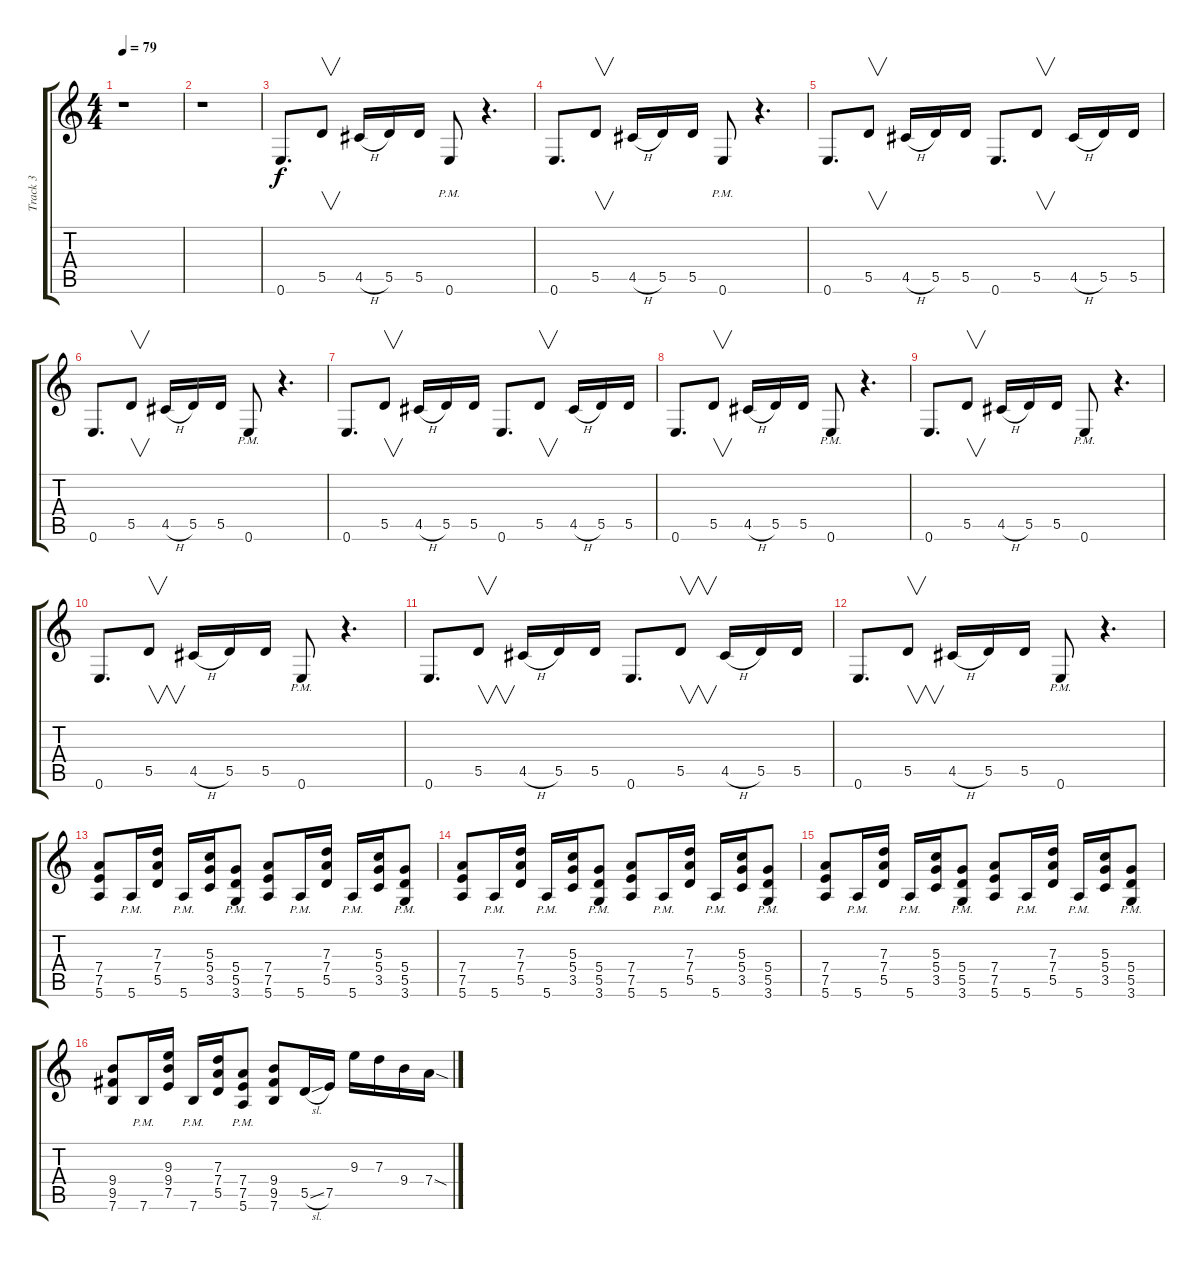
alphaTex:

\track ("Track 3" "Track 3") {instrument distortionguitar}
\staff {score tabs}
\tuning (E4 B3 G3 D3 A2 E2) {hide}
\ts (4 4)
\tempo 79
\clef g2
\ks c
r.1{dy f instrument distortionguitar} |
r.1 |
0.6.8{d} 5.5.8{v} 4.5{h}.16 5.5.16 5.5.16 0.6{pm}.8 r.4{d} |
0.6.8{d} 5.5.8{v} 4.5{h}.16 5.5.16 5.5.16 0.6{pm}.8 r.4{d} |
0.6.8{d} 5.5.8{v} 4.5{h}.16 5.5.16 5.5.16 0.6.8{d} 5.5.8{v} 4.5{h}.16 5.5.16 5.5.16 |
0.6.8{d} 5.5.8{v} 4.5{h}.16 5.5.16 5.5.16 0.6{pm}.8 r.4{d} |
0.6.8{d} 5.5.8{v} 4.5{h}.16 5.5.16 5.5.16 0.6.8{d} 5.5.8{v} 4.5{h}.16 5.5.16 5.5.16 |
0.6.8{d} 5.5.8{v} 4.5{h}.16 5.5.16 5.5.16 0.6{pm}.8 r.4{d} |
0.6.8{d} 5.5.8{v} 4.5{h}.16 5.5.16 5.5.16 0.6{pm}.8 r.4{d} |
0.6.8{d} 5.5.8{v} 4.5{h}.16 5.5.16 5.5.16 0.6{pm}.8 r.4{d} |
0.6.8{d} 5.5.8{v} 4.5{h}.16 5.5.16 5.5.16 0.6.8{d} 5.5.8{v} 4.5{h}.16 5.5.16 5.5.16 |
0.6.8{d} 5.5.8{v} 4.5{h}.16 5.5.16 5.5.16 0.6{pm}.8 r.4{d} |
(7.4 7.5 5.6).8 5.6{pm}.16 (7.3 7.4 5.5).16 5.6{pm}.16 (5.3 5.4 3.5).16 (5.4{pm} 5.5{pm} 3.6{pm}).8 (7.4 7.5 5.6).8 5.6{pm}.16 (7.3 7.4 5.5).16 5.6{pm}.16 (5.3 5.4 3.5).16 (5.4{pm} 5.5{pm} 3.6{pm}).8 |
(7.4 7.5 5.6).8 5.6{pm}.16 (7.3 7.4 5.5).16 5.6{pm}.16 (5.3 5.4 3.5).16 (5.4{pm} 5.5{pm} 3.6{pm}).8 (7.4 7.5 5.6).8 5.6{pm}.16 (7.3 7.4 5.5).16 5.6{pm}.16 (5.3 5.4 3.5).16 (5.4{pm} 5.5{pm} 3.6{pm}).8 |
(7.4 7.5 5.6).8 5.6{pm}.16 (7.3 7.4 5.5).16 5.6{pm}.16 (5.3 5.4 3.5).16 (5.4{pm} 5.5{pm} 3.6{pm}).8 (7.4 7.5 5.6).8 5.6{pm}.16 (7.3 7.4 5.5).16 5.6{pm}.16 (5.3 5.4 3.5).16 (5.4{pm} 5.5{pm} 3.6{pm}).8 |
(9.4 9.5 7.6).8 7.6{pm}.16 (9.3 9.4 7.5).16 7.6{pm}.16 (7.3 7.4 5.5).16 (7.4{pm} 7.5{pm} 5.6{pm}).8 (9.4 9.5 7.6).8 5.5{sl}.16 7.5.16 9.3.16 7.3.16 9.4.16 7.4{sod}.16
